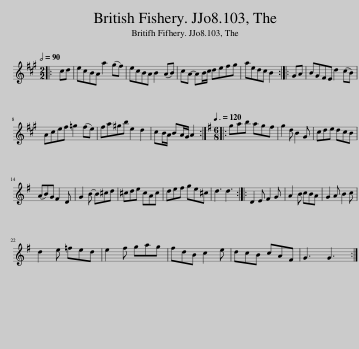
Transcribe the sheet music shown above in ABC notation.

X:1
L:1/8
Q:1/2=90
M:2/2
I:linebreak $
K:A
V:1 treble
V:1
|: cd | ecBA a2 (gf) | ecBA B2 (AB) | cA- AB/c/ defg | aedc B2 :: %5
 GA | BGFE d2 (cB) |$ Acef =g2 (fe) | fa^gb e2 d2 | cB/A/ BA/G/ A2 :: %10
[K:G][M:6/8][Q:3/8=120] gab agf | g2 d B2 G | cde dcB |$ (AB)G F2 D | G2 B- B^cd | %15
 ^cde cAc | def ge^c | d3 d3 :: D2 E F2 G | A2 B cBA | %20
 G2 A B2 c |$ d2 e =fed | e2 f gag | fdB c2 e | dcB cAF | %25
 G3 G3 :| %26
